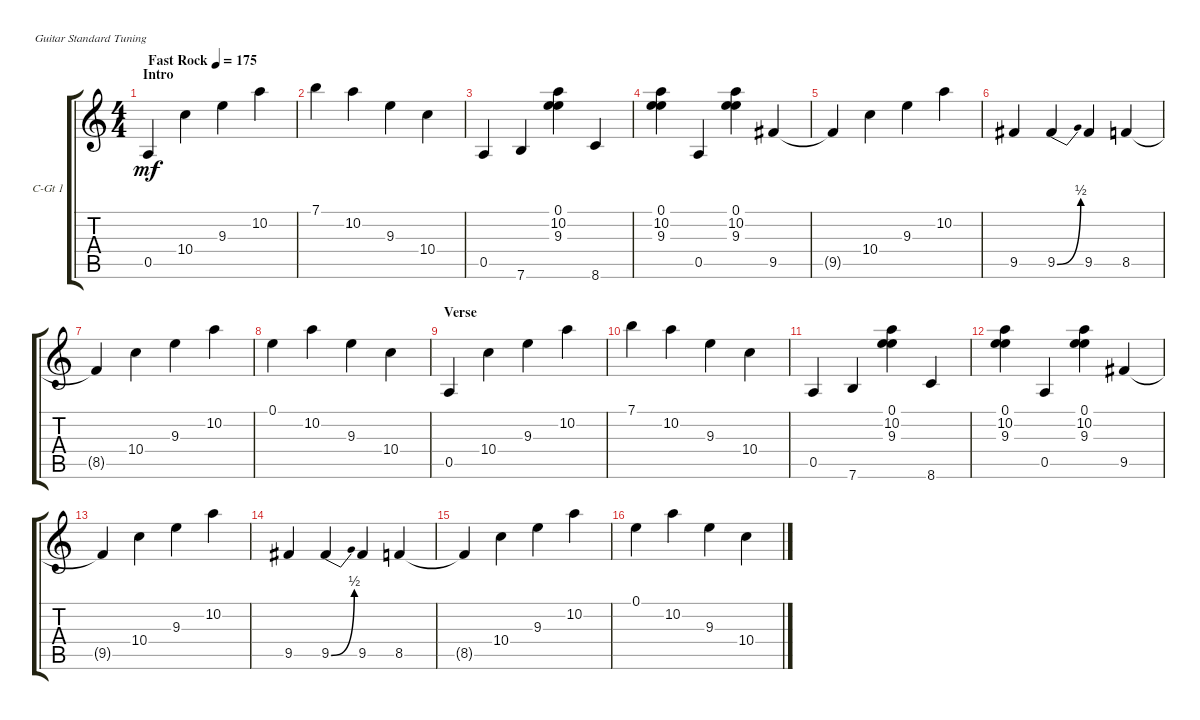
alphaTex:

\defaultSystemsLayout 4
\bracketExtendMode groupsimilarinstruments
\firstSystemTrackNameOrientation horizontal
\otherSystemsTrackNameOrientation horizontal
\track ("Clean Guitar 1" "C-Gt 1") {instrument electricguitarclean}
\staff {score tabs}
\tuning (E4 B3 G3 D3 A2 E2)
\ts (4 4)
\section ("" "Intro")
\tempo (175 "Fast Rock")
\clef g2
\scale
0.487395
\ks c
0.5.4{dy mf instrument electricguitarclean} 10.4.4 9.3.4 10.2.4 |
\scale
0.256303 7.1.4 10.2.4 9.3.4 10.4.4 |
\scale
0.256303 0.5.4 7.6.4 (0.1 10.2 9.3).4 8.6.4 |
\scale
0.333333 (0.1 10.2 9.3).4 0.5.4 (0.1 10.2 9.3).4 9.5.4 |
\scale
0.333333 9.5{t}.4 10.4.4 9.3.4 10.2.4 |
\scale
0.333333 9.5.4 9.5{be (bend 0 0 15 2)}.4 9.5.4 8.5.4 |
\scale
0.333333 8.5{t}.4 10.4.4 9.3.4 10.2.4 |
\scale
0.333333 0.1.4 10.2.4 9.3.4 10.4.4 |
\section ("" "Verse")
\scale
0.333333 0.5.4 10.4.4 9.3.4 10.2.4 |
\scale
0.333333 7.1.4 10.2.4 9.3.4 10.4.4 |
\scale
0.333333 0.5.4 7.6.4 (0.1 10.2 9.3).4 8.6.4 |
\scale
0.333333 (0.1 10.2 9.3).4 0.5.4 (0.1 10.2 9.3).4 9.5.4 |
\scale
0.333333 9.5{t}.4 10.4.4 9.3.4 10.2.4 |
\scale
0.333333 9.5.4 9.5{be (bend 0 0 15 2)}.4 9.5.4 8.5.4 |
\scale
0.333333 8.5{t}.4 10.4.4 9.3.4 10.2.4 |
\scale
0.333333 0.1.4 10.2.4 9.3.4 10.4.4
